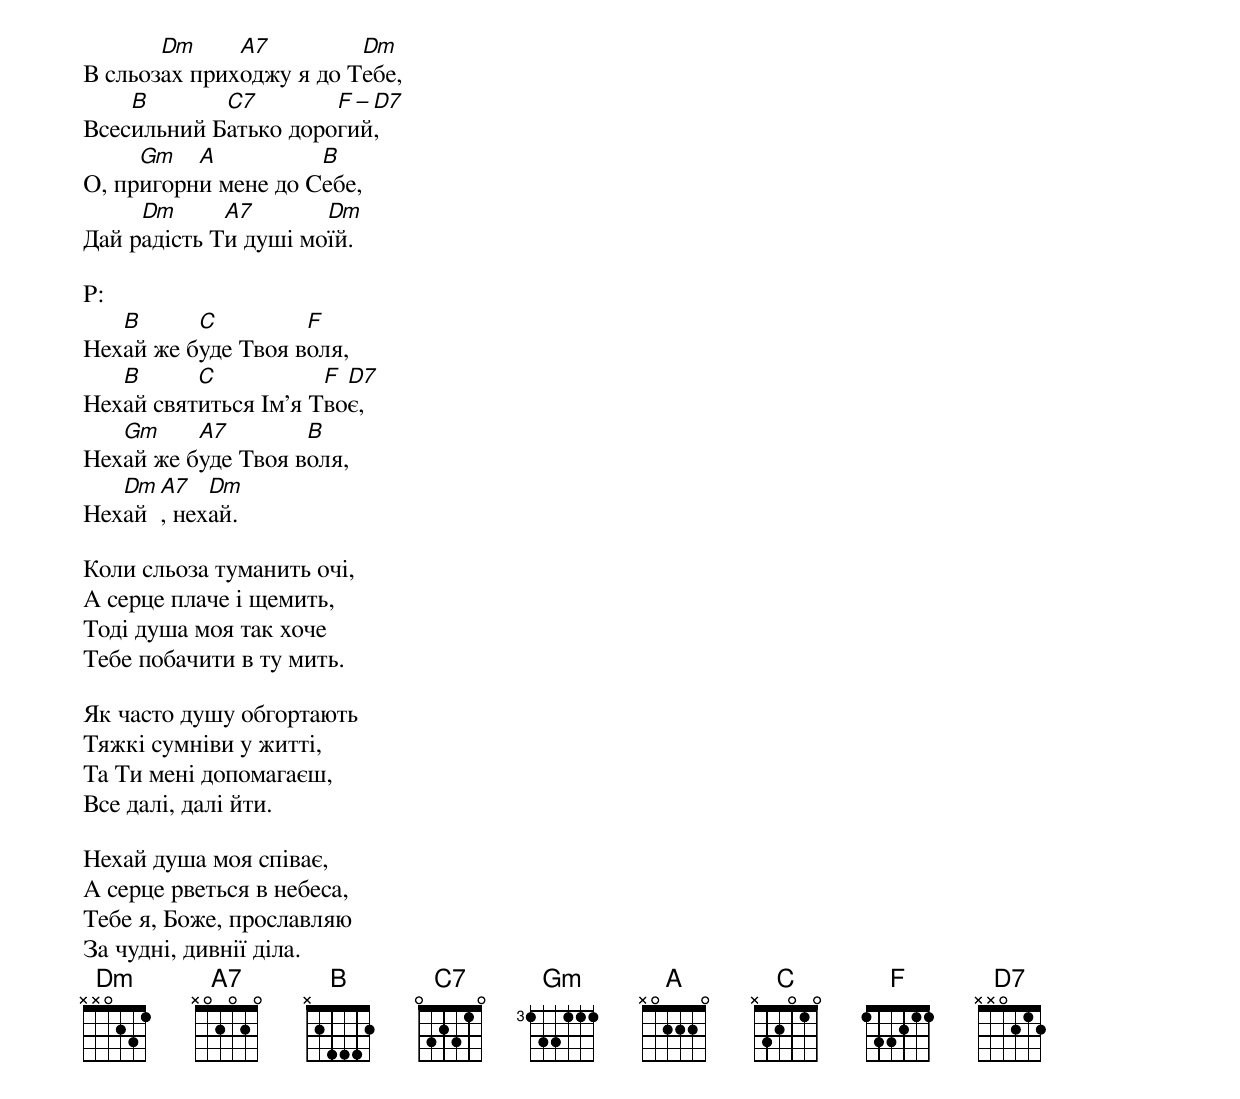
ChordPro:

В сльоз[Dm]ах прих[A7]оджу я до Т[Dm]ебе,
Всес[B]ильний Б[C7]атько доро[F – D7]гий,
О, пр[Gm]игорн[A]и мене до С[B]ебе,
Дай р[Dm]адість Т[A7]и душі мо[Dm]їй.

P:
Нех[B]ай же б[C]уде Твоя в[F]оля,
Нех[B]ай свят[C]иться Ім'я Т[F]во[D7]є,
Нех[Gm]ай же б[A7]уде Твоя в[B]оля,
Нех[Dm]ай[A7], нех[Dm]ай.

Коли сльоза туманить очі,
А серце плаче і щемить,
Тоді душа моя так хоче
Тебе побачити в ту мить.

Як часто душу обгортають
Тяжкі сумніви у житті,
Та Ти мені допомагаєш,
Все далі, далі йти.

Нехай душа моя співає,
А серце рветься в небеса,
Тебе я, Боже, прославляю
За чудні, дивнії діла.
